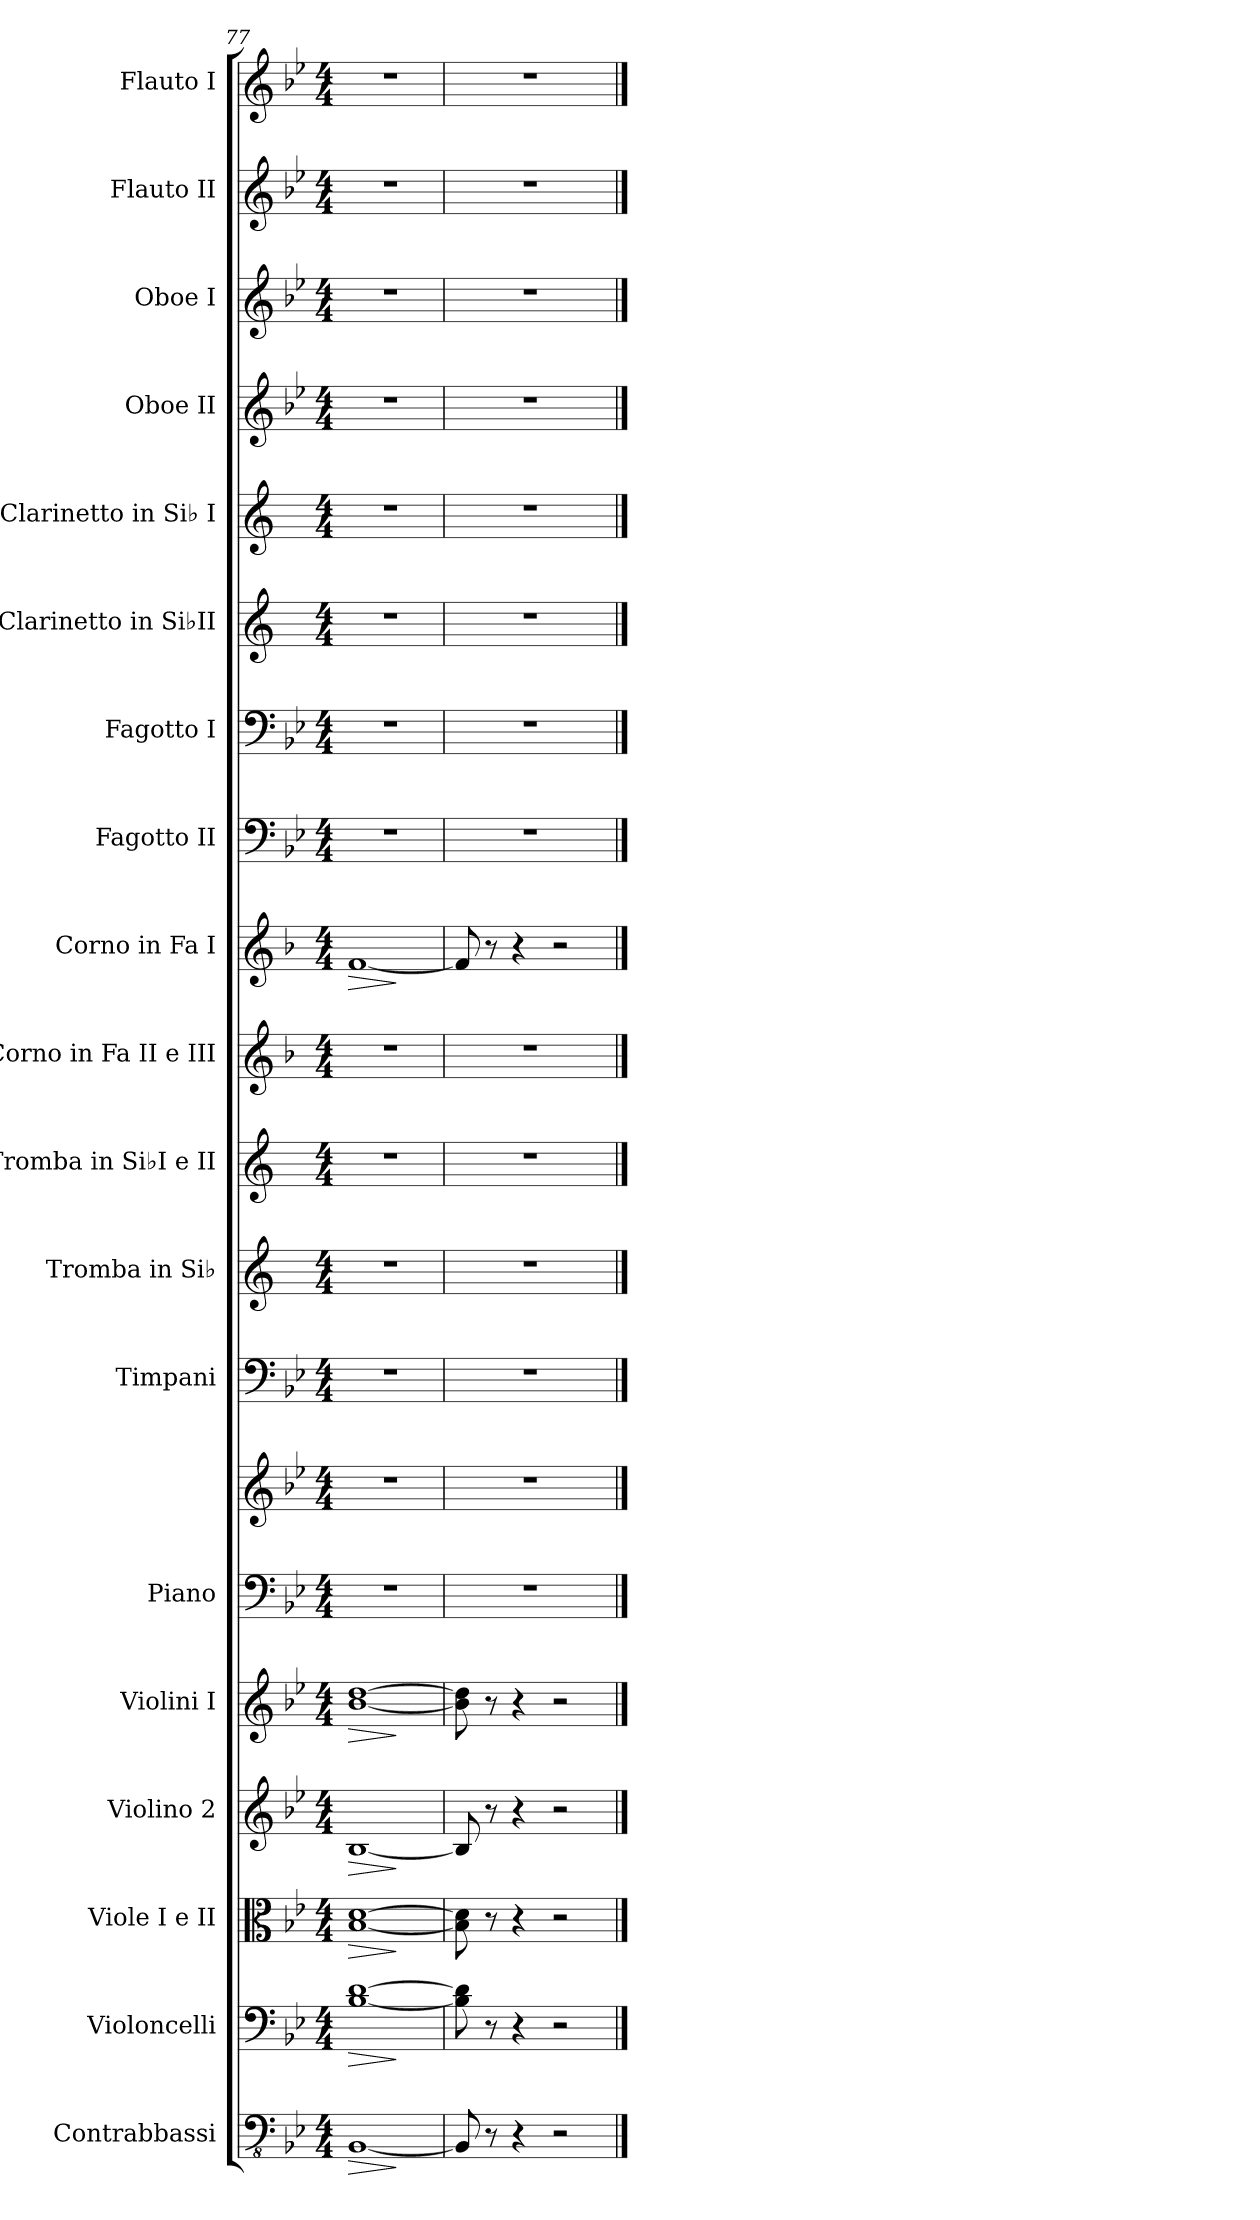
**kern	**dynam	**kern	**dynam	**kern	**dynam	**kern	**dynam	**kern	**dynam	**kern	**kern	**kern	**kern	**kern	**kern	**kern	**dynam	**kern	**kern	**kern	**kern	**kern	**kern	**kern	**kern
*part19	*part19	*part18	*part18	*part17	*part17	*part16	*part16	*part15	*part15	*part14	*part14	*part13	*part12	*part11	*part10	*part9	*part9	*part8	*part7	*part6	*part5	*part4	*part3	*part2	*part1
*staff20	*staff20	*staff19	*staff19	*staff18	*staff18	*staff17	*staff17	*staff16	*staff16	*staff15	*staff14	*staff13	*staff12	*staff11	*staff10	*staff9	*staff9	*staff8	*staff7	*staff6	*staff5	*staff4	*staff3	*staff2	*staff1
*I"Contrabbassi	*	*I"Violoncelli	*	*I"Viole I e II	*	*I"Violino 2	*	*I"Violini I	*	*I"Piano	*	*I"Timpani	*I"Tromba in Si♭	*I"Tromba in Si♭I e II	*I"Corno in Fa II e III	*I"Corno in Fa I	*	*I"Fagotto II	*I"Fagotto I	*I"Clarinetto in Si♭II	*I"Clarinetto in Si♭ I	*I"Oboe II	*I"Oboe I	*I"Flauto II	*I"Flauto I
*I'Cb.	*	*	*	*	*	*I'Vln. 2	*	*I'Vl.	*	*	*	*I'Timp.	*I'Tr. Si♭	*I'Tr. Si♭	*I'Cor. Fa	*I'Cor. Fa	*	*I'Fag.	*I'Fag.	*I'Cl. Si♭	*I'Cl. Si♭	*I'Ob.	*I'Ob.	*I'Fl.	*I'Fl.
*clefFv4	*	*clefF4	*	*clefC3	*	*clefG2	*	*clefG2	*	*clefF4	*clefG2	*clefF4	*clefG2	*clefG2	*clefG2	*clefG2	*	*clefF4	*clefF4	*clefG2	*clefG2	*clefG2	*clefG2	*clefG2	*clefG2
*	*	*	*	*	*	*	*	*	*	*	*	*	*ITrd1c2	*ITrd1c2	*ITrd4c7	*ITrd4c7	*	*	*	*ITrd1c2	*ITrd1c2	*	*	*	*
*k[b-e-]	*	*k[b-e-]	*	*k[b-e-]	*	*k[b-e-]	*	*k[b-e-]	*	*k[b-e-]	*k[b-e-]	*k[b-e-]	*k[b-e-]	*k[b-e-]	*k[b-e-]	*k[b-e-]	*	*k[b-e-]	*k[b-e-]	*k[b-e-]	*k[b-e-]	*k[b-e-]	*k[b-e-]	*k[b-e-]	*k[b-e-]
*M4/4	*	*M4/4	*	*M4/4	*	*M4/4	*	*M4/4	*	*M4/4	*M4/4	*M4/4	*M4/4	*M4/4	*M4/4	*M4/4	*	*M4/4	*M4/4	*M4/4	*M4/4	*M4/4	*M4/4	*M4/4	*M4/4
=77	=77	=77	=77	=77	=77	=77	=77	=77	=77	=77	=77	=77	=77	=77	=77	=77	=77	=77	=77	=77	=77	=77	=77	=77	=77
!	!LO:HP:b	!	!LO:HP:b	!	!LO:HP:b	!	!LO:HP:b	!	!LO:HP:b	!	!	!	!	!	!	!	!LO:HP:b	!	!	!	!	!	!	!	!
[1BBB-	>	[1B- [1d	>	[1B- [1d	>	[1B-	>	[1b- [1dd	>	1r	1r	1r	1r	1r	1r	[1B-	>	1r	1r	1r	1r	1r	1r	1r	1r
.	]	.	]	.	]	.	]	.	]	.	.	.	.	.	.	.	]	.	.	.	.	.	.	.	.
=78	=78	=78	=78	=78	=78	=78	=78	=78	=78	=78	=78	=78	=78	=78	=78	=78	=78	=78	=78	=78	=78	=78	=78	=78	=78
8BBB-/]	.	8B-\] 8d\]	.	8B-\] 8d\]	.	8B-/]	.	8b-\] 8dd\]	.	1r	1r	1r	1r	1r	1r	8B-/]	.	1r	1r	1r	1r	1r	1r	1r	1r
8r	.	8r	.	8r	.	8r	.	8r	.	.	.	.	.	.	.	8r	.	.	.	.	.	.	.	.	.
4r	.	4r	.	4r	.	4r	.	4r	.	.	.	.	.	.	.	4r	.	.	.	.	.	.	.	.	.
2r	.	2r	.	2r	.	2r	.	2r	.	.	.	.	.	.	.	2r	.	.	.	.	.	.	.	.	.
==	==	==	==	==	==	==	==	==	==	==	==	==	==	==	==	==	==	==	==	==	==	==	==	==	==
*-	*-	*-	*-	*-	*-	*-	*-	*-	*-	*-	*-	*-	*-	*-	*-	*-	*-	*-	*-	*-	*-	*-	*-	*-	*-
